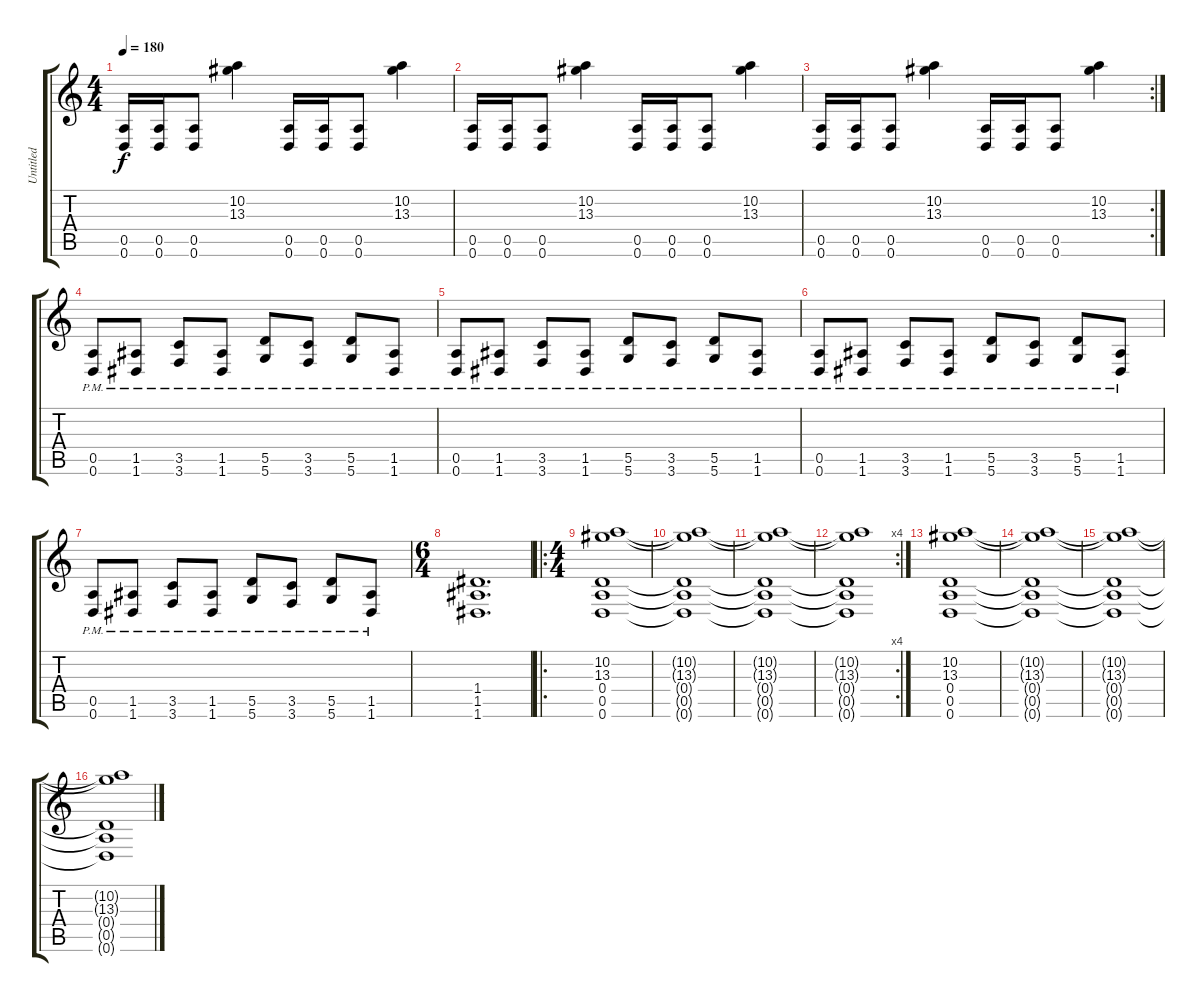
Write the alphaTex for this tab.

\track ("Untitled" "Untitled") {instrument overdrivenguitar}
\staff {score tabs}
\tuning (E4 B3 G3 D3 A2 D2) {hide}
\ts (4 4)
\tempo 180
\clef g2
\ks c
(0.5 0.6).16{dy f} (0.5 0.6).16 (0.5 0.6).8 (10.2 13.3).4 (0.5 0.6).16 (0.5 0.6).16 (0.5 0.6).8 (10.2 13.3).4 |
(0.5 0.6).16 (0.5 0.6).16 (0.5 0.6).8 (10.2 13.3).4 (0.5 0.6).16 (0.5 0.6).16 (0.5 0.6).8 (10.2 13.3).4 |
\rc 2
(0.5 0.6).16 (0.5 0.6).16 (0.5 0.6).8 (10.2 13.3).4 (0.5 0.6).16 (0.5 0.6).16 (0.5 0.6).8 (10.2 13.3).4 |
(0.5{pm} 0.6{pm}).8 (1.5{pm} 1.6{pm}).8 (3.5{pm} 3.6{pm}).8 (1.5{pm} 1.6{pm}).8 (5.5{pm} 5.6{pm}).8 (3.5{pm} 3.6{pm}).8 (5.5{pm} 5.6{pm}).8 (1.5{pm} 1.6{pm}).8 |
(0.5{pm} 0.6{pm}).8 (1.5{pm} 1.6{pm}).8 (3.5{pm} 3.6{pm}).8 (1.5{pm} 1.6{pm}).8 (5.5{pm} 5.6{pm}).8 (3.5{pm} 3.6{pm}).8 (5.5{pm} 5.6{pm}).8 (1.5{pm} 1.6{pm}).8 |
(0.5{pm} 0.6{pm}).8 (1.5{pm} 1.6{pm}).8 (3.5{pm} 3.6{pm}).8 (1.5{pm} 1.6{pm}).8 (5.5{pm} 5.6{pm}).8 (3.5{pm} 3.6{pm}).8 (5.5{pm} 5.6{pm}).8 (1.5{pm} 1.6{pm}).8 |
(0.5{pm} 0.6{pm}).8 (1.5{pm} 1.6{pm}).8 (3.5{pm} 3.6{pm}).8 (1.5{pm} 1.6{pm}).8 (5.5{pm} 5.6{pm}).8 (3.5{pm} 3.6{pm}).8 (5.5{pm} 5.6{pm}).8 (1.5{pm} 1.6{pm}).8 |
\ts (6 4)
(1.4 1.5 1.6).1{d} |
\ro
\ts (4 4)
(10.2 13.3 0.4 0.5 0.6).1 |
(10.2{t} 13.3{t} 0.4{t} 0.5{t} 0.6{t}).1 |
(10.2{t} 13.3{t} 0.4{t} 0.5{t} 0.6{t}).1 |
\rc 4
(10.2{t} 13.3{t} 0.4{t} 0.5{t} 0.6{t}).1 |
(10.2 13.3 0.4 0.5 0.6).1 |
(10.2{t} 13.3{t} 0.4{t} 0.5{t} 0.6{t}).1 |
(10.2{t} 13.3{t} 0.4{t} 0.5{t} 0.6{t}).1 |
(10.2{t} 13.3{t} 0.4{t} 0.5{t} 0.6{t}).1
